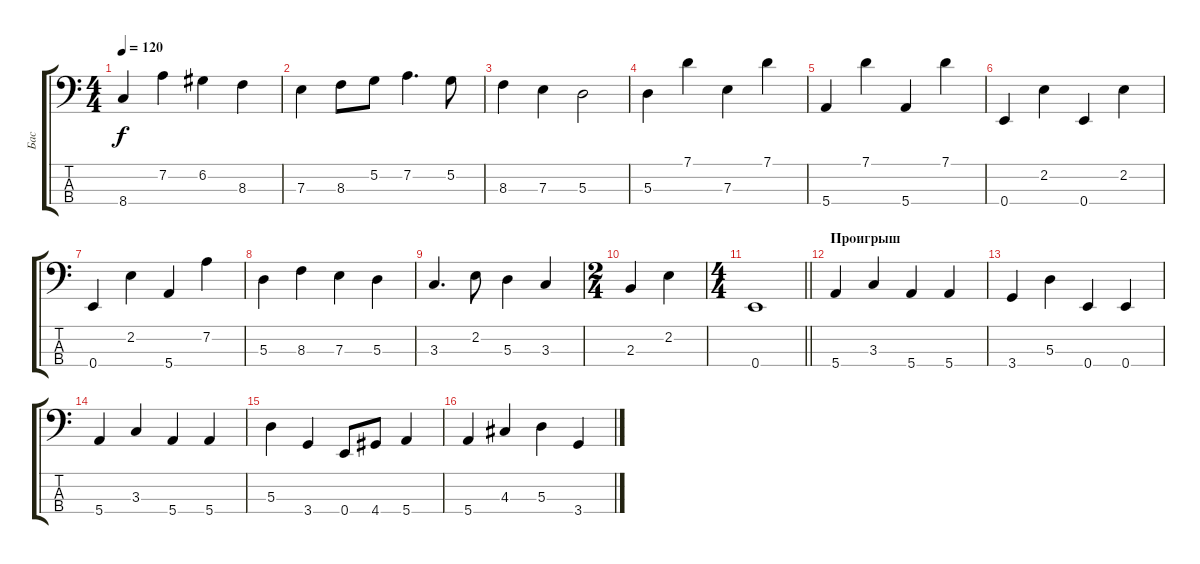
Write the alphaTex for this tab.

\track ("Бас" "Бас") {instrument electricbassfinger}
\staff {score tabs}
\tuning (G2 D2 A1 E1) {hide}
\ts (4 4)
\tempo 120
\clef f4
\ks c
8.4.4{dy f} 7.2.4 6.2.4 8.3.4 |
7.3.4 8.3.8 5.2.8 7.2.4{d} 5.2.8 |
8.3.4 7.3.4 5.3.2 |
5.3.4 7.1.4 7.3.4 7.1.4 |
5.4.4 7.1.4 5.4.4 7.1.4 |
0.4.4 2.2.4 0.4.4 2.2.4 |
0.4.4 2.2.4 5.4.4 7.2.4 |
5.3.4 8.3.4 7.3.4 5.3.4 |
3.3.4{d} 2.2.8 5.3.4 3.3.4 |
\ts (2 4)
2.3.4 2.2.4 |
\ts (4 4)
\barLineRight lightlight
0.4.1 |
\section ("" "Проигрыш")
5.4.4 3.3.4 5.4.4 5.4.4 |
3.4.4 5.3.4 0.4.4 0.4.4 |
5.4.4 3.3.4 5.4.4 5.4.4 |
5.3.4 3.4.4 0.4.8 4.4.8 5.4.4 |
5.4.4 4.3.4 5.3.4 3.4.4
